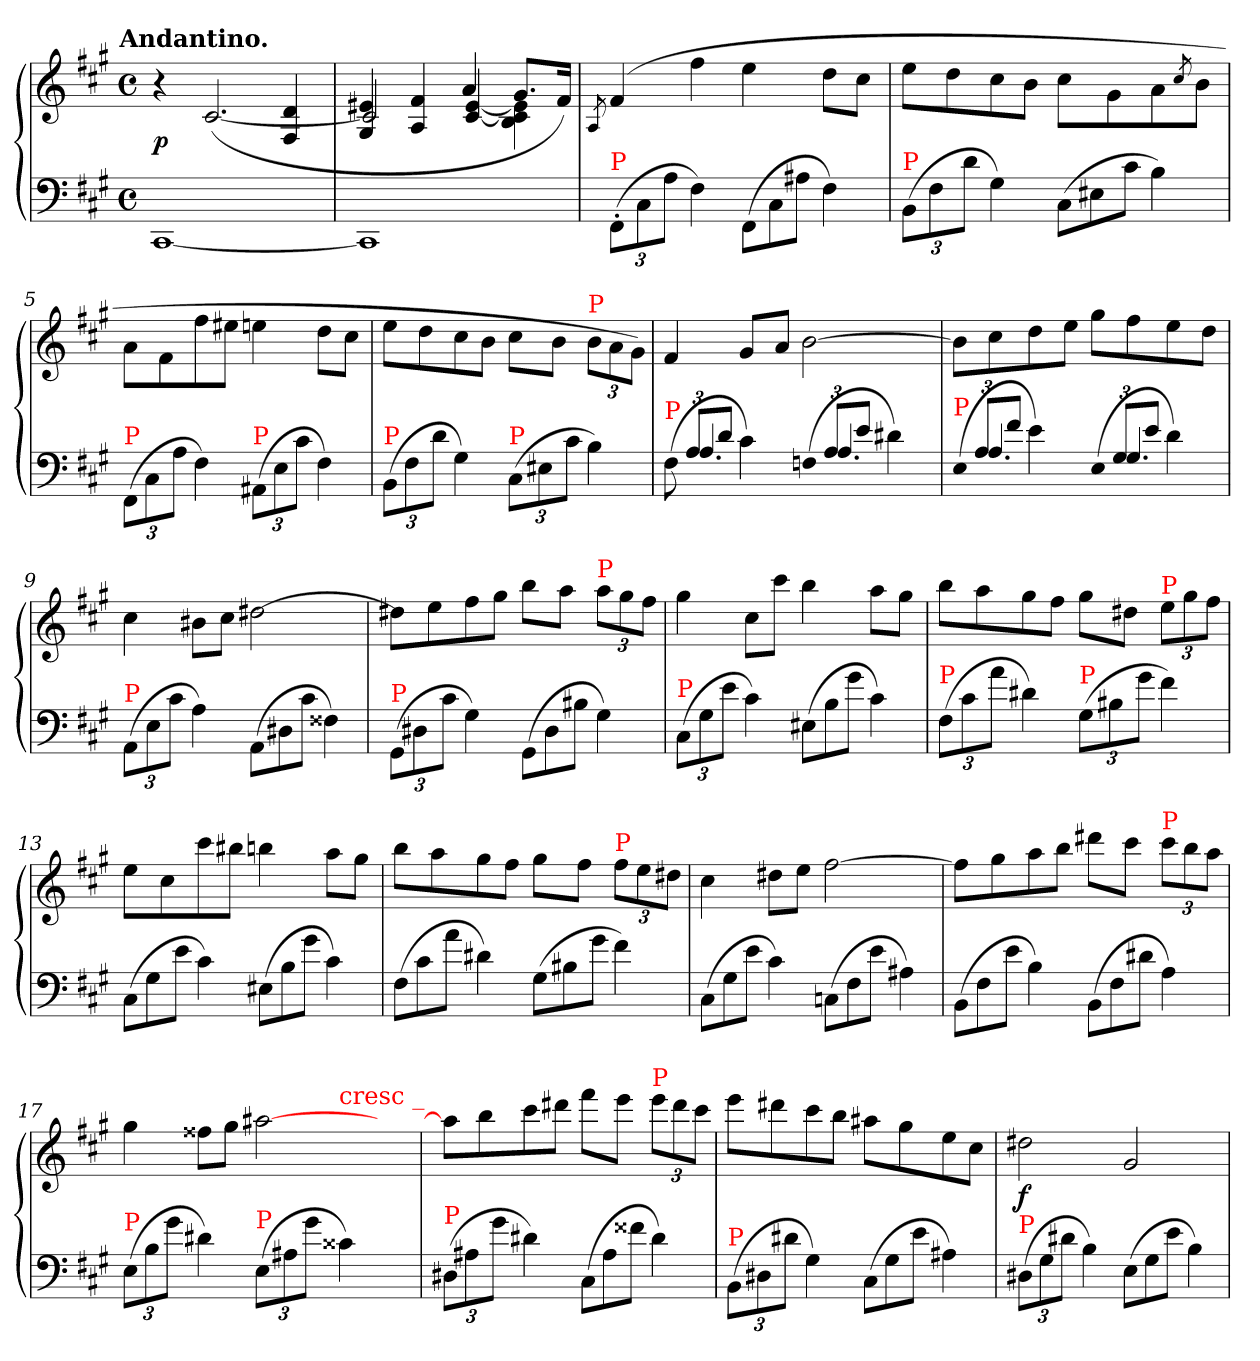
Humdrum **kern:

**kern	**kern	**dynam
*part1	*part1	*part1
*staff2	*staff1	*staff1/2
*clefF4	*clefG2	*
*k[f#c#g#]	*k[f#c#g#]	*
*f#:	*f#:	*
!!LO:TX:omd:t=Andantino.
*M4/4	*M4/4	*
*met(c)	*met(c)	*
*MM90	*MM90	*
=1	=1	=1
*	*^	*
[1CC#	2.ryy	4r	p
.	.	(>[2.c#/	.
.	4d/ 4F#/	.	.
=2	=2	=2	=2
1CC#\]	4e#X/ 4G#/	2c#/]	.
.	4f#/ 4A/	.	.
.	4a	[4e#/ [4c#/	.
.	8.g#/L	4e#]\ 4c#]\ 4B\	.
.	16f#Jk)	.	.
*	*v	*v	*
=3	=3	=3
.	8qA/	.
*Xbrackettup	*	*
!LO:TX:a:color=red:t=P	!	!
(>12FF#'\L	(>4f#	.
12C#	.	.
12AJ	.	.
4F#)	4ff#	.
*Xtuplet	*	*
(>12FF#\L	4ee	.
12C#	.	.
12A#XJ	.	.
4F#)	8ddL	.
.	8cc#J	.
=4	=4	=4
*tuplet	*	*
!LO:TX:a:color=red:t=P	!	!
(>12BBL	8eeL	.
12F#	.	.
.	8dd	.
12dJ	.	.
4G#)	8cc#	.
.	8bJ	.
*Xtuplet	*	*
(>12C#L	8cc#\L	.
12E#X	.	.
.	8g#	.
12c#J	.	.
4B)	8a	.
.	8qcc#/	.
.	8bJ	.
=5	=5	=5
*tuplet	*	*
!LO:TX:a:color=red:t=P	!	!
(>12FF#\L	8aL	.
12C#	.	.
.	8f#	.
12AJ	.	.
4F#)	8ff#	.
.	8ee#XJ	.
!LO:TX:a:color=red:t=P	!	!
(>12AA#XL	4een	.
12E	.	.
12c#J	.	.
4F#)	8ddL	.
.	8cc#J	.
=6	=6	=6
!LO:TX:a:color=red:t=P	!	!
(>12BBL	8eeL	.
12F#	.	.
.	8dd	.
12dJ	.	.
4G#)	8cc#	.
.	8bJ	.
!LO:TX:a:color=red:t=P	!	!
(>12C#L	8cc#L	.
12E#X	.	.
.	8bJ	.
12c#J	.	.
*	*Xbrackettup	*
!	!LO:TX:a:color=red:t=P	!
4B)	12b\L	.
.	12a	.
.	12g#J)	.
=7	=7	=7
!LO:N:vis=2	!	!
*^	*	*
*	*Xtuplet	*	*
!LO:TX:a:color=red:t=P	!	!	!
(>12F#\	12ryy	4f#	.
12AL	6.A/	.	.
12dJ	.	.	.
4c#\)	.	8g#L	.
.	6ryy	.	.
.	.	8aJ	.
!LO:N:vis=2	!	!	!
(12Fn\	12ryy	[2b	.
12AL	6.A/	.	.
12eJ	.	.	.
4d#X\)	.	.	.
.	6ryy	.	.
=8	=8	=8	=8
*tuplet	*	*	*
!LO:N:vis=2	!	!	!
*	*Xtuplet	*	*
!LO:TX:a:color=red:t=P	!	!	!
(>12E\	12ryy	8bL]	.
12AL	6.A/	.	.
.	.	8cc#	.
12f#J	.	.	.
4e\)	.	8dd	.
.	6ryy	.	.
.	.	8eeJ	.
!LO:N:vis=2	!	!	!
(>12E\	12ryy	8gg#L	.
12G#L	6.G#/	.	.
.	.	8ff#	.
12eJ	.	.	.
4d\)	.	8ee	.
.	6ryy	.	.
.	.	8ddJ	.
*v	*v	*	*
=9	=9	=9
*tuplet	*	*
!LO:TX:a:color=red:t=P	!	!
(>12AAL	4cc#	.
12E	.	.
12c#J	.	.
4A)	8b#XL	.
.	8cc#J	.
*Xtuplet	*	*
(>12AAL	[2dd#X	.
12D#X	.	.
12c#J	.	.
4F##X)	.	.
=10	=10	=10
*tuplet	*	*
!LO:TX:a:color=red:t=P	!	!
(>12GG#L	8dd#XL]	.
12D#X	.	.
.	8ee	.
12c#J	.	.
4G#)	8ff#	.
.	8gg#J	.
*Xtuplet	*	*
(>12GG#L	8bbL	.
12D#	.	.
.	8aaJ	.
12B#XJ	.	.
!	!LO:TX:a:color=red:t=P	!
4G#)	12aaL	.
.	12gg#	.
.	12ff#J	.
=11	=11	=11
*tuplet	*	*
!LO:TX:a:color=red:t=P	!	!
(12C#L	4gg#	.
12G#	.	.
12eJ	.	.
4c#)	8cc#L	.
.	8ccc#J	.
*Xtuplet	*	*
(>12E#XL	4bb	.
12B	.	.
12g#J	.	.
4c#)	8aaL	.
.	8gg#J	.
=12	=12	=12
*tuplet	*	*
!LO:TX:a:color=red:t=P	!	!
(>12F#L	8bbL	.
12c#	.	.
.	8aa	.
12aJ	.	.
4d#X)	8gg#	.
.	8ff#J	.
!LO:TX:a:color=red:t=P	!	!
(>12G#L	8gg#L	.
12B#X	.	.
.	8dd#XJ	.
12g#J	.	.
!	!LO:TX:a:color=red:t=P	!
4f#)	12eeL	.
.	12gg#	.
.	12ff#J	.
=13	=13	=13
*Xtuplet	*	*
(>12C#L	8eeL	.
12G#	.	.
.	8cc#	.
12eJ	.	.
4c#)	8ccc#	.
.	8bb#XJ	.
(12E#XL	4bbn	.
12B	.	.
12g#J	.	.
4c#)	8aaL	.
.	8gg#J	.
=14	=14	=14
(>12F#L	8bbL	.
12c#	.	.
.	8aa	.
12aJ	.	.
4d#X)	8gg#	.
.	8ff#J	.
(>12G#L	8gg#L	.
12B#X	.	.
.	8ff#J	.
12g#J	.	.
!	!LO:TX:a:color=red:t=P	!
4f#)	12ff#L	.
.	12ee	.
.	12dd#XJ	.
=15	=15	=15
(>12C#L	4cc#	.
12G#	.	.
12eJ	.	.
4c#)	8dd#XL	.
.	8eeJ	.
(>12CnL	[2ff#	.
12F#	.	.
12eJ	.	.
4A#X)	.	.
=16	=16	=16
(>12BBL	8ff#L]	.
12F#	.	.
.	8gg#	.
12eJ	.	.
4B)	8aa	.
.	8bbJ	.
(>12BBL	8ddd#XL	.
12F#	.	.
.	8ccc#J	.
12d#XJ	.	.
!	!LO:TX:a:color=red:t=P	!
4A)	12ccc#L	.
.	12bb	.
.	12aaJ	.
=17	=17	=17
*tuplet	*	*
!LO:TX:a:color=red:t=P	!	!
*	*^	*
(>12EL	4gg#	2.ryy	.
12B	.	.	.
12g#J	.	.	.
4d#X)	8ff##XL	.	.
.	8gg#J	.	.
!LO:TX:a:color=red:t=P	!	!	!
(>12EL	[2aa#X	.	.
12A#X	.	.	.
12g#J	.	.	.
!	!	!LO:TX:a:color=red:t=cresc _	!
4c##X)	.	2ryy	.
4ryy	4ryy	.	.
=18	=18	=18	=18
!LO:TX:a:color=red:t=P	!	!	!
*	*v	*v	*
(>12D#XL	8aa#L]	.
12A#X	.	.
.	8bb	.
12g#J	.	.
4d#)	8ccc#	.
.	8ddd#XJ	.
*Xtuplet	*	*
(>12C#L	8fff#L	.
12A#	.	.
.	8eeeJ	.
12f##XJ	.	.
!	!LO:TX:a:color=red:t=P	!
4d#)	12eeeL	.
.	12ddd#	.
.	12ccc#J	.
=19	=19	=19
*tuplet	*	*
!LO:TX:a:color=red:t=P	!	!
(>12BBL	8eeeL	.
12D#X	.	.
.	8ddd#X	.
12d#J	.	.
4G#)	8ccc#	.
.	8bbJ	.
*Xtuplet	*	*
(>12C#L	8aa#XL	.
12G#	.	.
.	8gg#	.
12eJ	.	.
4A#X)	8ee	.
.	8cc#J	.
=20	=20	=20
*tuplet	*	*
!LO:TX:a:color=red:t=P	!	!
(>12D#XL	2dd#X	f
12G#	.	.
12d#J	.	.
4B)	.	.
*Xtuplet	*	*
(12EL	2g#	.
12G#	.	.
12eJ	.	.
4B)	.	.
=	=	=
*-	*-	*-
